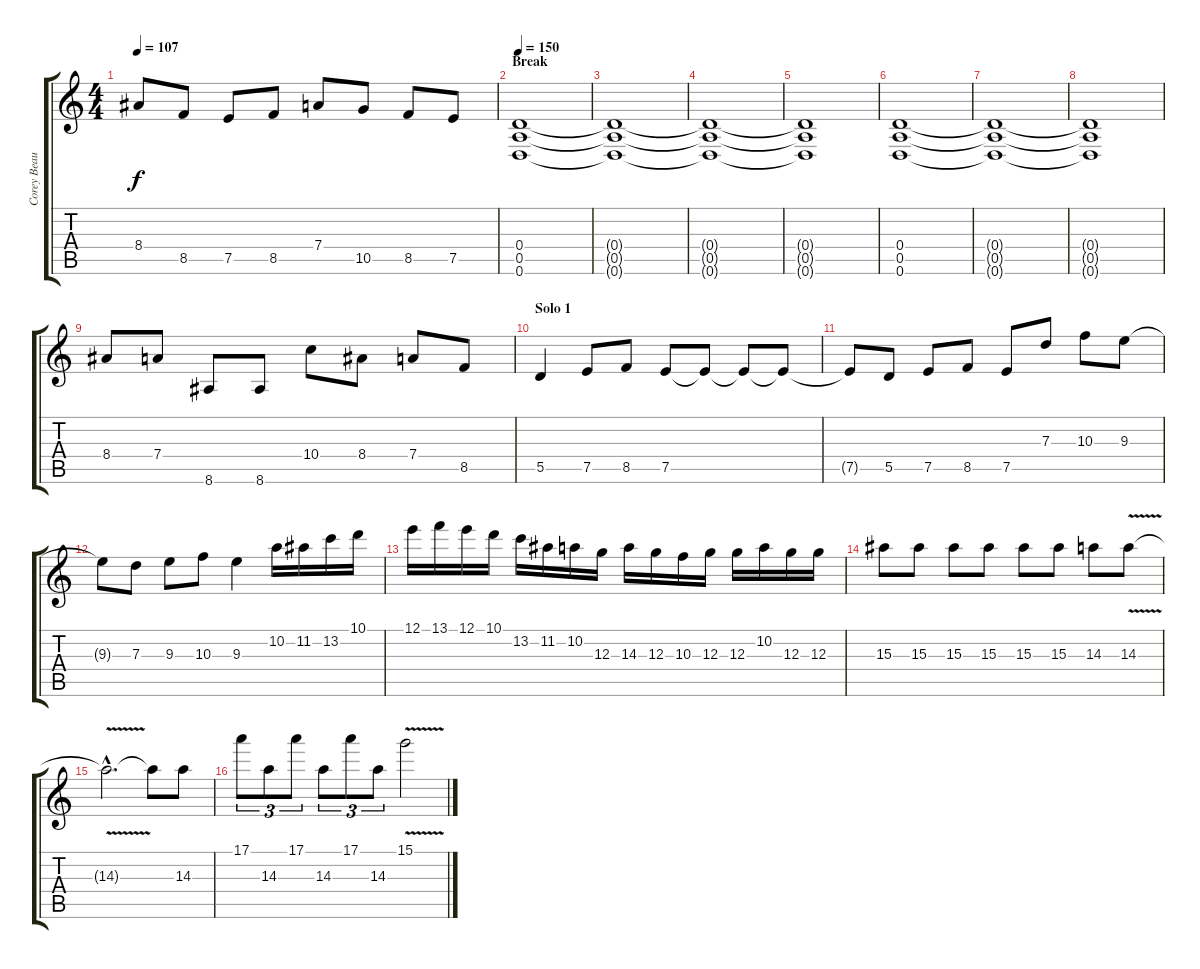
\track ("Corey Beaulieu" "Corey Beau") {instrument distortionguitar}
\staff {score tabs}
\tuning (E4 B3 G3 D3 A2 D2) {hide}
\ts (4 4)
\tempo 107
\clef g2
\ks c
8.4{t}.8{dy f} 8.5.8 7.5.8 8.5.8 7.4.8 10.5.8 8.5.8 7.5.8 |
\section ("" "Break")
\tempo 150
(0.4 0.5 0.6).1 |
(0.4{t} 0.5{t} 0.6{t}).1 |
(0.4{t} 0.5{t} 0.6{t}).1 |
(0.4{t} 0.5{t} 0.6{t}).1 |
(0.4 0.5 0.6).1 |
(0.4{t} 0.5{t} 0.6{t}).1 |
(0.4{t} 0.5{t} 0.6{t}).1 |
8.4.8 7.4.8 8.6.8 8.6.8 10.4.8 8.4.8 7.4.8 8.5.8 |
\section ("" "Solo 1")
5.5.4 7.5.8 8.5.8 7.5.8 7.5{t}.8 7.5{t}.8 7.5{t}.8 |
7.5{t}.8 5.5.8 7.5.8 8.5.8 7.5.8 7.3.8 10.3.8 9.3.8 |
9.3{t}.8 7.3.8 9.3.8 10.3.8 9.3.4 10.2.16 11.2.16 13.2.16 10.1.16 |
12.1.16 13.1.16 12.1.16 10.1.16 13.2.16 11.2.16 10.2.16 12.3.16 14.3.16 12.3.16 10.3.16 12.3.16 12.3.16 10.2.16 12.3.16 12.3.16 |
15.3.8 15.3.8 15.3.8 15.3.8 15.3.8 15.3.8 14.3.8 14.3{v}.8 |
14.3{hac t}.2{d} 14.3{t}.8 14.3.8 |
17.1.8{tu (3 2)} 14.3.8{tu (3 2)} 17.1.8{tu (3 2)} 14.3.8{tu (3 2)} 17.1.8{tu (3 2)} 14.3.8{tu (3 2)} 15.1{v}.2
